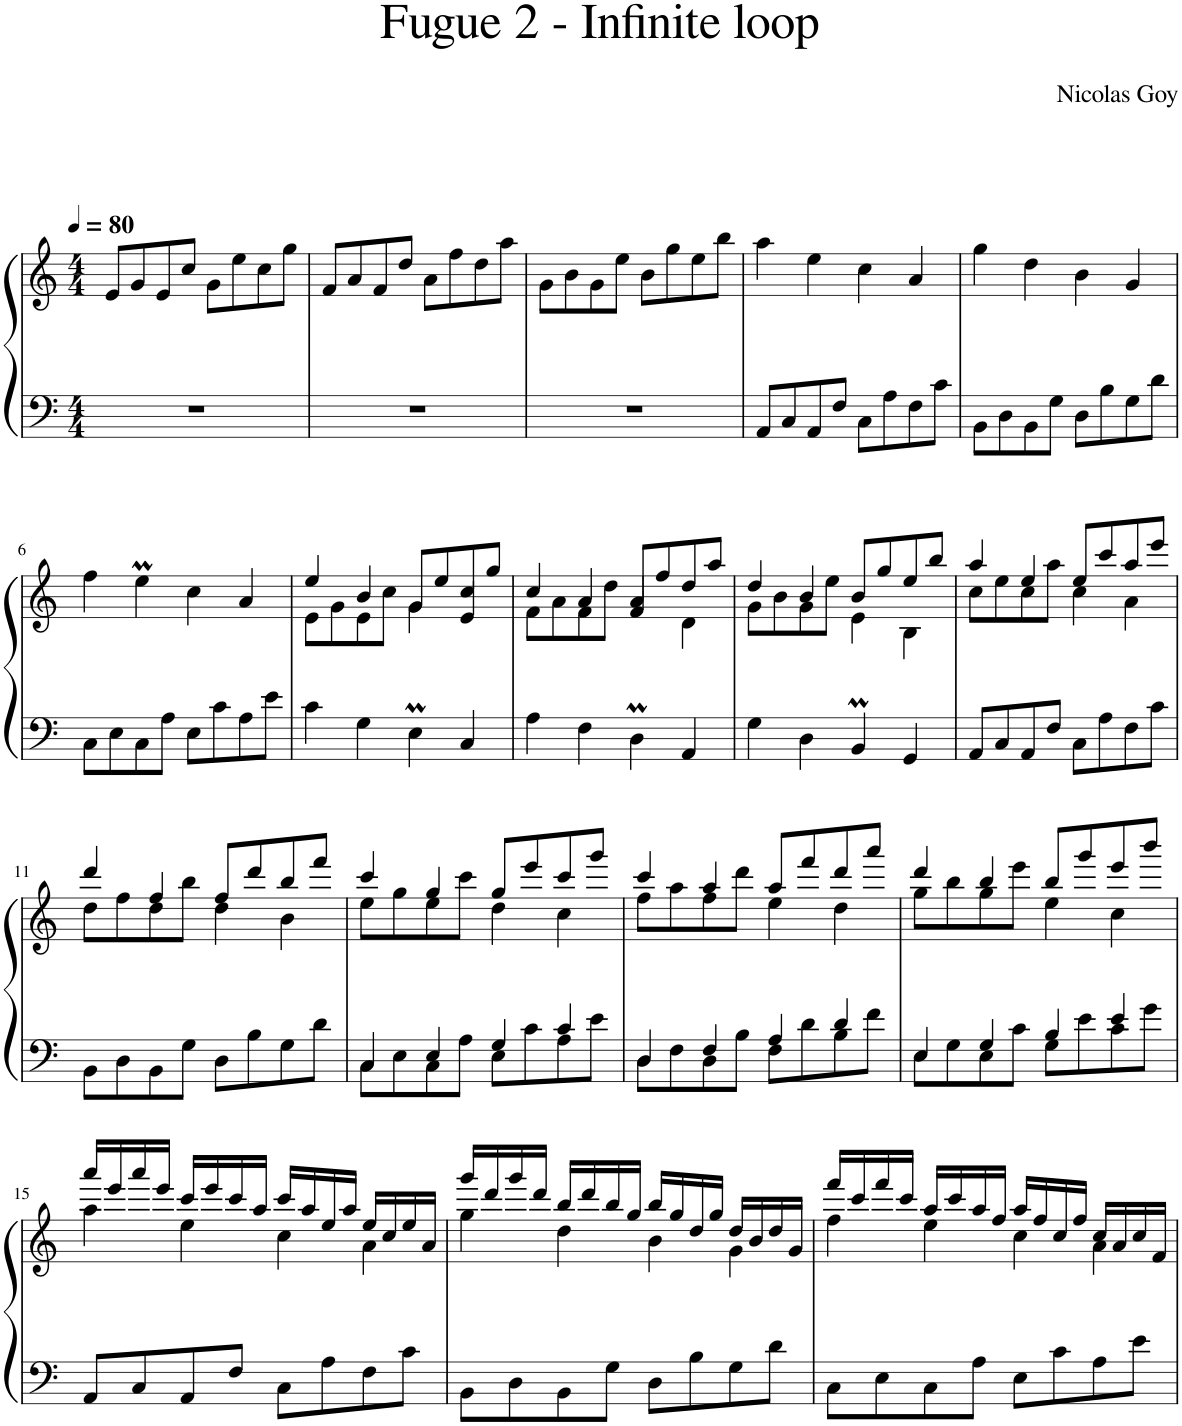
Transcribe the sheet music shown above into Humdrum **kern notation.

**kern	**kern
*part1	*part1
*staff2	*staff1
*I"Piano	*
*I'Pno.	*
*clefF4	*clefG2
*k[]	*k[]
*M4/4	*M4/4
*MM80	*MM80
=1	=1
1r	8e/L
.	8g/
.	8e/
.	8cc/J
.	8g\L
.	8ee\
.	8cc\
.	8gg\J
=2	=2
1r	8f/L
.	8a/
.	8f/
.	8dd/J
.	8a\L
.	8ff\
.	8dd\
.	8aa\J
=3	=3
1r	8g\L
.	8b\
.	8g\
.	8ee\J
.	8b\L
.	8gg\
.	8ee\
.	8bb\J
=4	=4
8AA/L	4aa\
8C/	.
8AA/	4ee\
8F/J	.
8C\L	4cc\
8A\	.
8F\	4a/
8c\J	.
=5	=5
8BB\L	4gg\
8D\	.
8BB\	4dd\
8G\J	.
8D\L	4b\
8B\	.
8G\	4g/
8d\J	.
!!LO:LB:g=z
=6	=6
8C\L	4ff\
8E\	.
8C\	4eem\
8A\J	.
8E\L	4cc\
8c\	.
8A\	4a/
8e\J	.
=7	=7
*	*^
4c\	4ee/	8e\L
.	.	8g\
4G\	4b/	8e\
.	.	8cc\J
4Em\	4g\	8g/L
.	.	8ee/
4C/	4e/	8cc/
.	.	8gg/J
=8	=8	=8
4A\	4cc/	8f\L
.	.	8a\
4F\	4a/	8f\
.	.	8dd\J
4DM\	4f/	8a/L
.	.	8ff/
4AA/	4d\	8dd/
.	.	8aa/J
=9	=9	=9
4G\	4dd/	8g\L
.	.	8b\
4D\	4b/	8g\
.	.	8ee\J
4BBm/	4e\	8b/L
.	.	8gg/
4GG/	4B\	8ee/
.	.	8bb/J
=10	=10	=10
8AA/L	8cc\L	4aa/
8C/	8ee\	.
8AA/	8cc\	4ee/
8F/J	8aa\J	.
8C\L	8ee/L	4cc\
8A\	8ccc/	.
8F\	8aa/	4a\
8c\J	8eee/J	.
!!LO:LB:g=z	!!
=11	=11	=11
8BB\L	8dd\L	4ddd/
8D\	8ff\	.
8BB\	8dd\	4ff/
8G\J	8bb\J	.
8D\L	8ff/L	4dd\
8B\	8ddd/	.
8G\	8bb/	4b\
8d\J	8fff/J	.
=12	=12	=12
*^	*	*
4C/	8C\L	8ee\L	4ccc/
.	8E\	8gg\	.
4E/	8C\	8ee\	4gg/
.	8A\J	8ccc\J	.
4G/	8E\L	8gg/L	4dd\
.	8c\	8eee/	.
4c/	8A\	8ccc/	4cc\
.	8e\J	8ggg/J	.
=13	=13	=13	=13
4D/	8D\L	8ff\L	4ccc/
.	8F\	8aa\	.
4F/	8D\	8ff\	4aa/
.	8B\J	8ddd\J	.
4A/	8F\L	8aa/L	4ee\
.	8d\	8fff/	.
4d/	8B\	8ddd/	4dd\
.	8f\J	8aaa/J	.
=14	=14	=14	=14
4E/	8E\L	8gg\L	4ddd/
.	8G\	8bb\	.
4G/	8E\	8gg\	4bb/
.	8c\J	8eee\J	.
4B/	8G\L	8bb/L	4ee\
.	8e\	8ggg/	.
4e/	8c\	8eee/	4cc\
.	8g\J	8bbb/J	.
*v	*v	*	*
!!LO:LB:g=z	!!
=15	=15	=15
8AA/L	4aa\	16aaa/LL
.	.	16eee/
8C/	.	16aaa/
.	.	16eee/JJ
8AA/	4ee\	16ccc/LL
.	.	16eee/
8F/J	.	16ccc/
.	.	16aa/JJ
8C\L	4cc\	16ccc/LL
.	.	16aa/
8A\	.	16ee/
.	.	16aa/JJ
8F\	4a\	16ee/LL
.	.	16cc/
8c\J	.	16ee/
.	.	16a/JJ
=16	=16	=16
8BB\L	4gg\	16ggg/LL
.	.	16ddd/
8D\	.	16ggg/
.	.	16ddd/JJ
8BB\	4dd\	16bb/LL
.	.	16ddd/
8G\J	.	16bb/
.	.	16gg/JJ
8D\L	4b\	16bb/LL
.	.	16gg/
8B\	.	16dd/
.	.	16gg/JJ
8G\	4g\	16dd/LL
.	.	16b/
8d\J	.	16dd/
.	.	16g/JJ
=17	=17	=17
8C\L	4ff\	16fff/LL
.	.	16ccc/
8E\	.	16fff/
.	.	16ccc/JJ
8C\	4ee\	16aa/LL
.	.	16ccc/
8A\J	.	16aa/
.	.	16ff/JJ
8E\L	4cc\	16aa/LL
.	.	16ff/
8c\	.	16cc/
.	.	16ff/JJ
8A\	4a\	16cc/LL
.	.	16a/
8e\J	.	16cc/
.	.	16f/JJ
*	*v	*v
=	=
*-	*-
